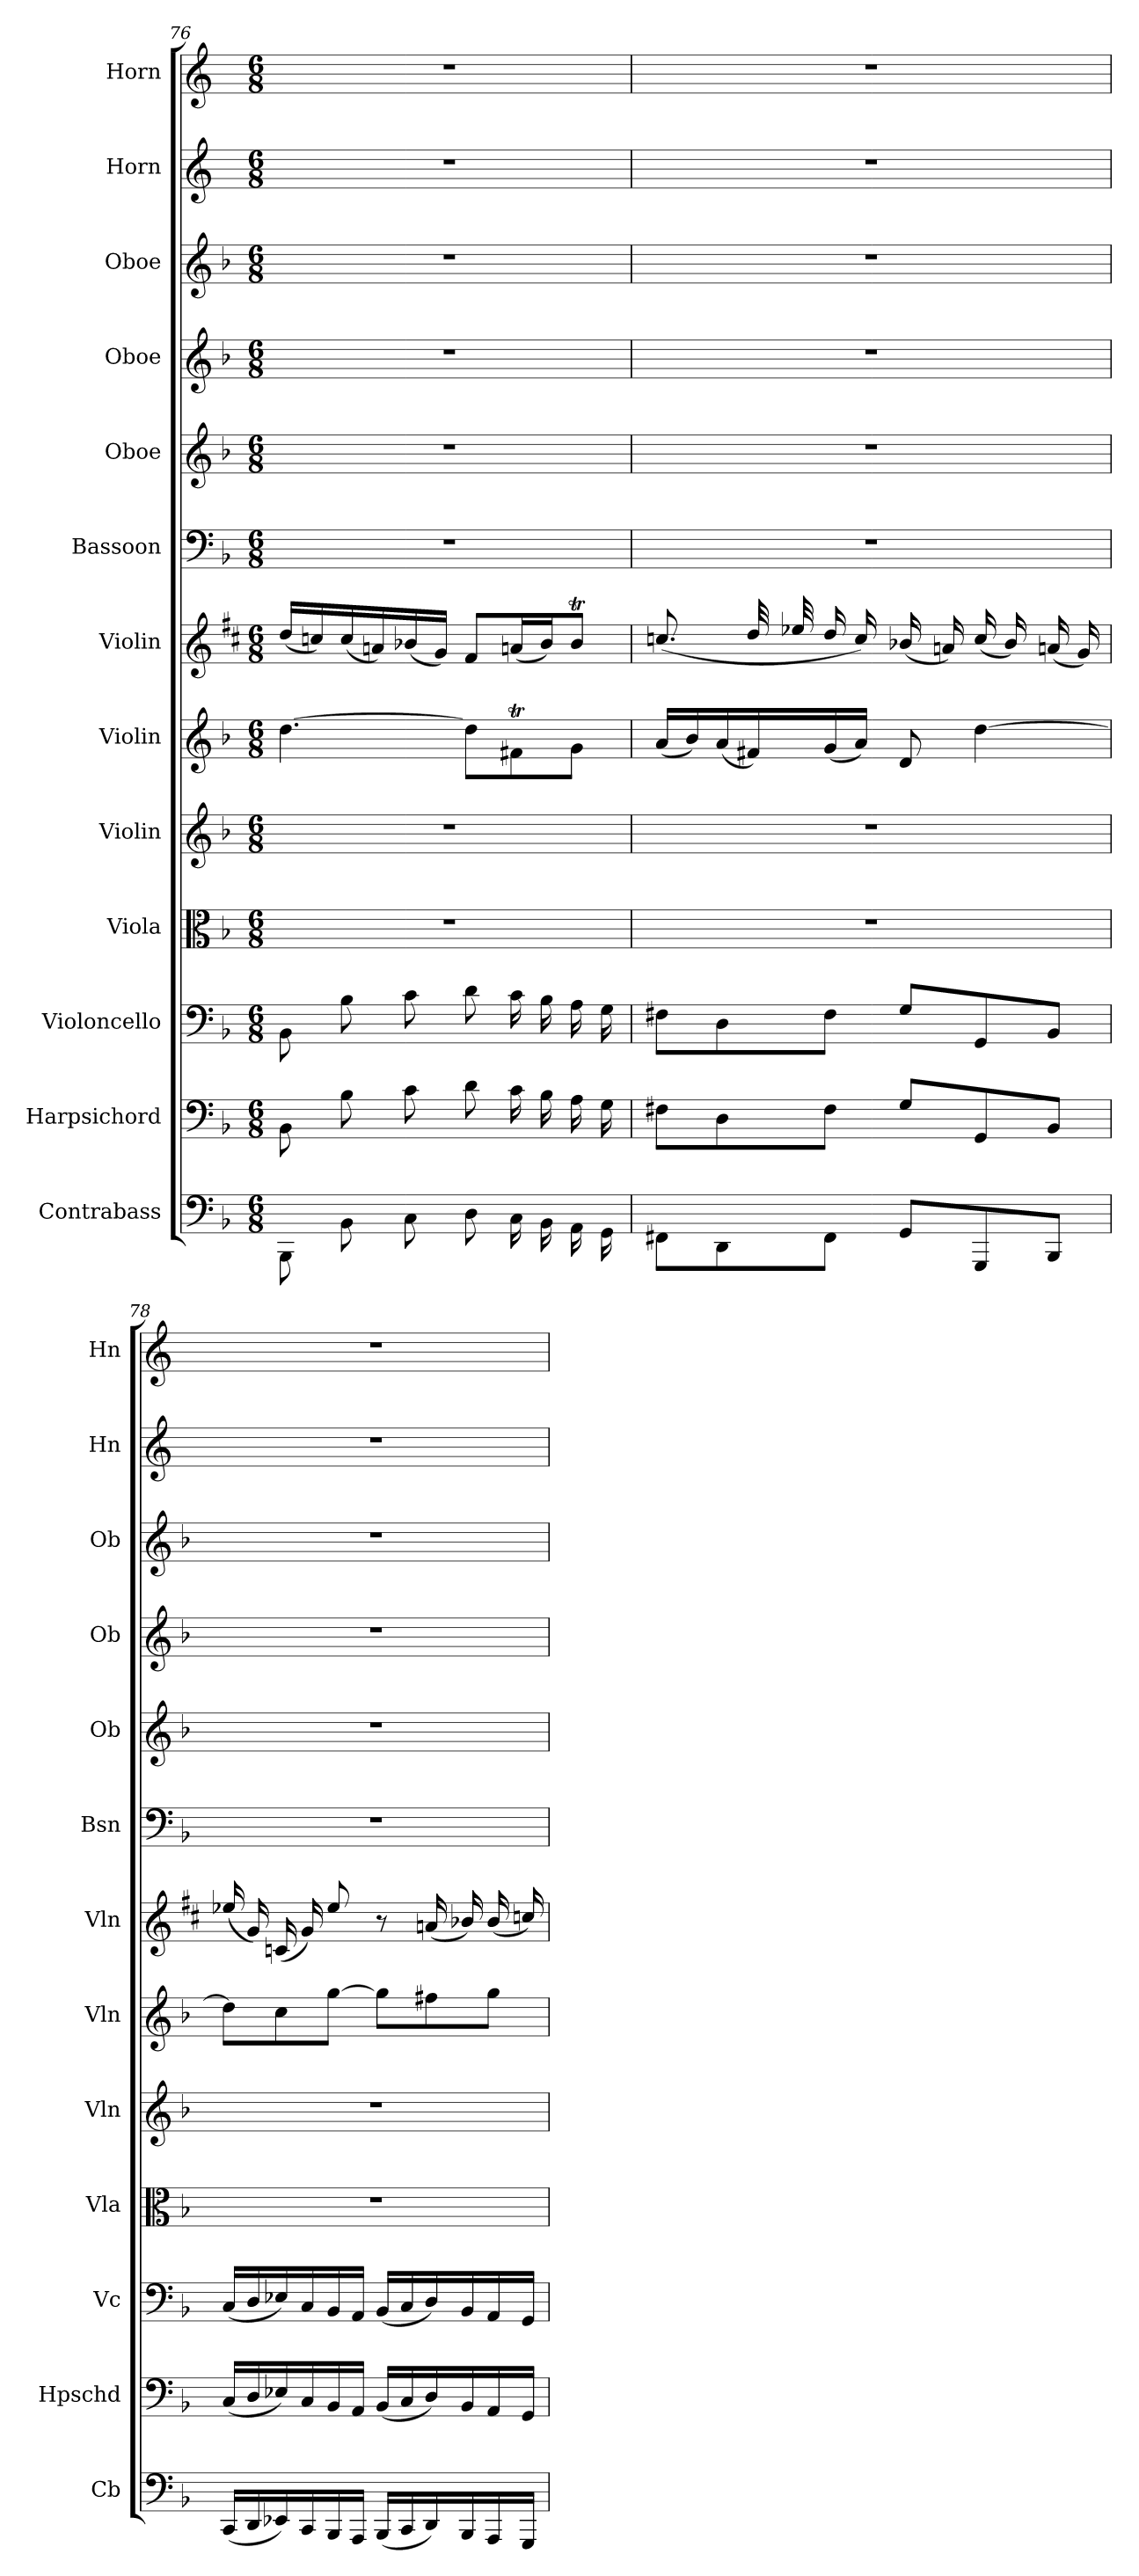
**kern	**kern	**kern	**kern	**kern	**kern	**kern	**kern	**kern	**kern	**kern	**kern	**kern
*part13	*part12	*part11	*part10	*part9	*part8	*part7	*part6	*part5	*part4	*part3	*part2	*part1
*staff13	*staff12	*staff11	*staff10	*staff9	*staff8	*staff7	*staff6	*staff5	*staff4	*staff3	*staff2	*staff1
*I"Contrabass	*I"Harpsichord	*I"Violoncello	*I"Viola	*I"Violin	*I"Violin	*I"Violin	*I"Bassoon	*I"Oboe	*I"Oboe	*I"Oboe	*I"Horn	*I"Horn
*I'Cb	*I'Hpschd	*I'Vc	*I'Vla	*I'Vln	*I'Vln	*I'Vln	*I'Bsn	*I'Ob	*I'Ob	*I'Ob	*I'Hn	*I'Hn
*clefF4	*clefF4	*clefF4	*clefC3	*clefG2	*clefG2	*clefG2	*clefF4	*clefG2	*clefG2	*clefG2	*clefG2	*clefG2
*ITrd7c12	*	*	*	*	*	*	*	*	*	*	*ITrd4c7	*ITrd4c7
*k[b-]	*k[b-]	*k[b-]	*k[b-]	*k[b-]	*k[b-]	*k[f#c#]	*k[b-]	*k[b-]	*k[b-]	*k[b-]	*k[b-]	*k[b-]
*F:	*F:	*F:	*F:	*F:	*F:	*D:	*F:	*F:	*F:	*F:	*F:	*F:
*M6/8	*M6/8	*M6/8	*M6/8	*M6/8	*M6/8	*M6/8	*M6/8	*M6/8	*M6/8	*M6/8	*M6/8	*M6/8
=76	=76	=76	=76	=76	=76	=76	=76	=76	=76	=76	=76	=76
8BBBB-\	8BB-\	8BB-\	2.r	2.r	[4.dd\	(16dd/LL	2.r	2.r	2.r	2.r	2.r	2.r
.	.	.	.	.	.	16ccn/)	.	.	.	.	.	.
8BBB-\	8B-\	8B-\	.	.	.	(16cc/	.	.	.	.	.	.
.	.	.	.	.	.	16an/)	.	.	.	.	.	.
8CC\	8c\	8c\	.	.	.	(16b-X/	.	.	.	.	.	.
.	.	.	.	.	.	16g/JJ)	.	.	.	.	.	.
8DD\	8d\	8d\	.	.	8dd\L]	8f#/L	.	.	.	.	.	.
16CC\	16c\	16c\	.	.	8f#Xt\	(16an/L	.	.	.	.	.	.
16BBB-\	16B-\	16B-\	.	.	.	16b-/J)	.	.	.	.	.	.
16AAA\	16A\	16A\	.	.	8g\J	8b-T/J	.	.	.	.	.	.
16GGG\	16G\	16G\	.	.	.	.	.	.	.	.	.	.
=77	=77	=77	=77	=77	=77	=77	=77	=77	=77	=77	=77	=77
8FFF#X\L	8F#X\L	8F#X\L	2.r	2.r	(16a/LL	(8.ccn/	2.r	2.r	2.r	2.r	2.r	2.r
.	.	.	.	.	16b-/)	.	.	.	.	.	.	.
8DDD\	8D\	8D\	.	.	(16a/	.	.	.	.	.	.	.
.	.	.	.	.	16f#X/)	32dd/	.	.	.	.	.	.
.	.	.	.	.	.	32ee-X/	.	.	.	.	.	.
8FFF#\J	8F#\J	8F#\J	.	.	(16g/	16dd/	.	.	.	.	.	.
.	.	.	.	.	16a/JJ)	16cc/)	.	.	.	.	.	.
8GGG/L	8G/L	8G/L	.	.	8d/	(16b-X/	.	.	.	.	.	.
.	.	.	.	.	.	16an/)	.	.	.	.	.	.
8GGGG/	8GG/	8GG/	.	.	[4dd\	(16cc/	.	.	.	.	.	.
.	.	.	.	.	.	16b-/)	.	.	.	.	.	.
8BBBB-/J	8BB-/J	8BB-/J	.	.	.	(16an/	.	.	.	.	.	.
.	.	.	.	.	.	16g/)	.	.	.	.	.	.
=78	=78	=78	=78	=78	=78	=78	=78	=78	=78	=78	=78	=78
(16CCC/LL	(16C/LL	(16C/LL	2.r	2.r	8dd\L]	(16ee-X/	2.r	2.r	2.r	2.r	2.r	2.r
16DDD/	16D/	16D/	.	.	.	16g/)	.	.	.	.	.	.
16EEE-X/)	16E-X/)	16E-X/)	.	.	8cc\	(16cn/	.	.	.	.	.	.
16CCC/	16C/	16C/	.	.	.	16g/)	.	.	.	.	.	.
16BBBB-/	16BB-/	16BB-/	.	.	[8gg\J	8ee-/	.	.	.	.	.	.
16AAAA/JJ	16AA/JJ	16AA/JJ	.	.	.	.	.	.	.	.	.	.
(16BBBB-/LL	(16BB-/LL	(16BB-/LL	.	.	8gg\L]	8r	.	.	.	.	.	.
16CCC/	16C/	16C/	.	.	.	.	.	.	.	.	.	.
16DDD/)	16D/)	16D/)	.	.	8ff#X\	(16an/	.	.	.	.	.	.
16BBBB-/	16BB-/	16BB-/	.	.	.	16b-X/)	.	.	.	.	.	.
16AAAA/	16AA/	16AA/	.	.	8gg\J	(16b-/	.	.	.	.	.	.
16GGGG/JJ	16GG/JJ	16GG/JJ	.	.	.	16ccn/)	.	.	.	.	.	.
=	=	=	=	=	=	=	=	=	=	=	=	=
*-	*-	*-	*-	*-	*-	*-	*-	*-	*-	*-	*-	*-
